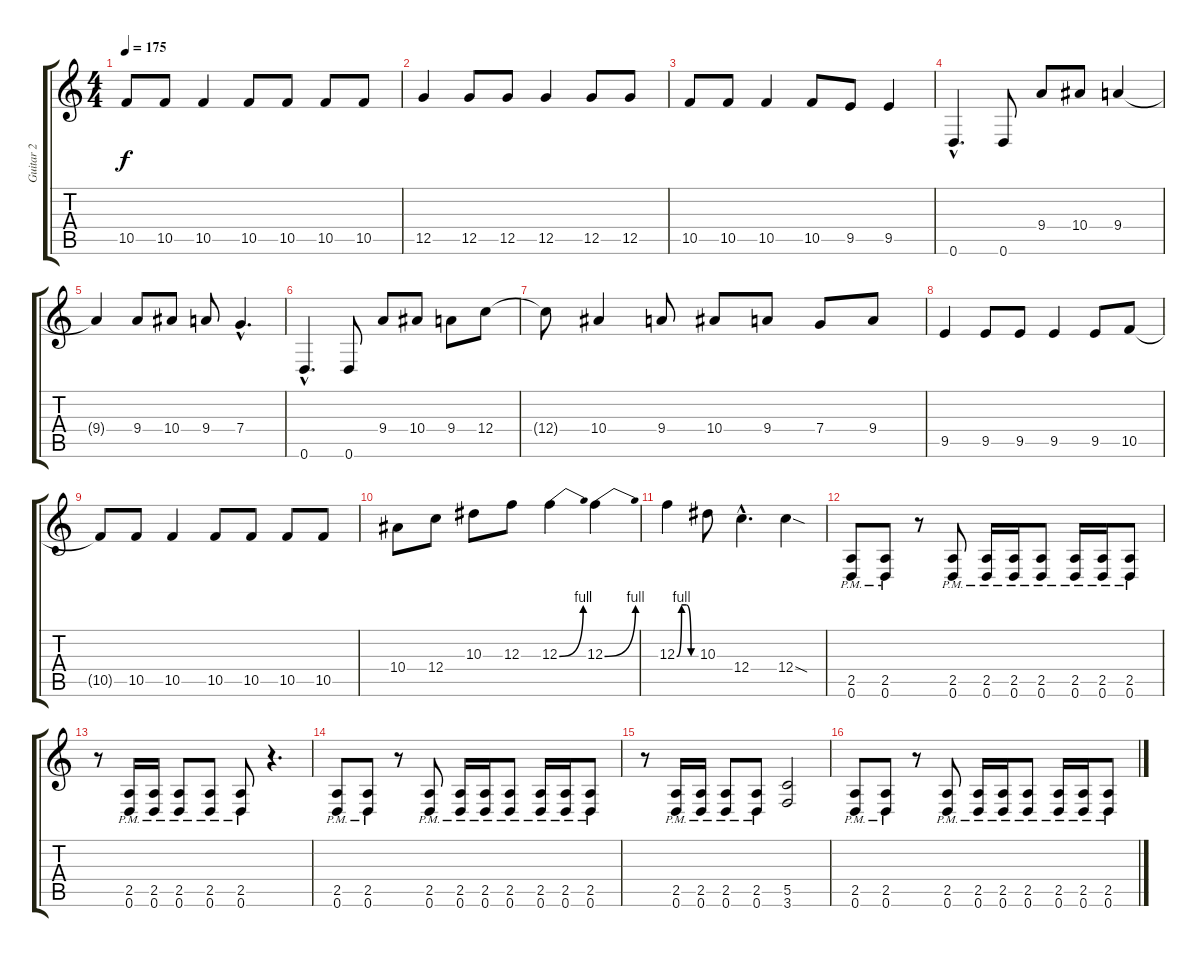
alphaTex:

\track ("Guitar 2" "Guitar 2") {instrument distortionguitar}
\staff {score tabs}
\tuning (D4 A3 F3 C3 G2 D2) {hide}
\ts (4 4)
\tempo 175
\clef g2
\ks c
10.5{t}.8{dy f} 10.5.8 10.5.4 10.5.8 10.5.8 10.5.8 10.5.8 |
12.5.4 12.5.8 12.5.8 12.5.4 12.5.8 12.5.8 |
10.5.8 10.5.8 10.5.4 10.5.8 9.5.8 9.5.4 |
0.6{hac}.4{d} 0.6.8 9.4.8 10.4.8 9.4.4 |
9.4{t}.4 9.4.8 10.4.8 9.4.8 7.4{hac}.4{d} |
0.6{hac}.4{d} 0.6.8 9.4.8 10.4.8 9.4.8 12.4.8 |
12.4{t}.8 10.4.4 9.4.8 10.4.8 9.4.8 7.4.8 9.4.8 |
9.5.4 9.5.8 9.5.8 9.5.4 9.5.8 10.5.8 |
10.5{t}.8 10.5.8 10.5.4 10.5.8 10.5.8 10.5.8 10.5.8 |
10.4.8 12.4.8 10.3.8 12.3.8 12.3{be (bend 0 0 60 4)}.4 12.3{be (bend 0 0 60 4)}.4 |
12.3{be (custom 0 0 15 4 30 4 45 0 60 0)}.4 10.3.8 12.4{hac}.4{d} 12.4{sod}.4 |
(2.5{pm} 0.6{pm}).8 (2.5{pm} 0.6{pm}).8 r.8 (2.5{pm} 0.6{pm}).8 (2.5{pm} 0.6{pm}).16 (2.5{pm} 0.6{pm}).16 (2.5{pm} 0.6{pm}).8 (2.5{pm} 0.6{pm}).16 (2.5{pm} 0.6{pm}).16 (2.5{pm} 0.6{pm}).8 |
r.8 (2.5{pm} 0.6{pm}).16 (2.5{pm} 0.6{pm}).16 (2.5{pm} 0.6{pm}).8 (2.5{pm} 0.6{pm}).8 (2.5{pm} 0.6{pm}).8 r.4{d} |
(2.5{pm} 0.6{pm}).8 (2.5{pm} 0.6{pm}).8 r.8 (2.5{pm} 0.6{pm}).8 (2.5{pm} 0.6{pm}).16 (2.5{pm} 0.6{pm}).16 (2.5{pm} 0.6{pm}).8 (2.5{pm} 0.6{pm}).16 (2.5{pm} 0.6{pm}).16 (2.5{pm} 0.6{pm}).8 |
r.8 (2.5{pm} 0.6{pm}).16 (2.5{pm} 0.6{pm}).16 (2.5{pm} 0.6{pm}).8 (2.5{pm} 0.6{pm}).8 (5.5 3.6).2 |
(2.5{pm} 0.6{pm}).8 (2.5{pm} 0.6{pm}).8 r.8 (2.5{pm} 0.6{pm}).8 (2.5{pm} 0.6{pm}).16 (2.5{pm} 0.6{pm}).16 (2.5{pm} 0.6{pm}).8 (2.5{pm} 0.6{pm}).16 (2.5{pm} 0.6{pm}).16 (2.5{pm} 0.6{pm}).8
